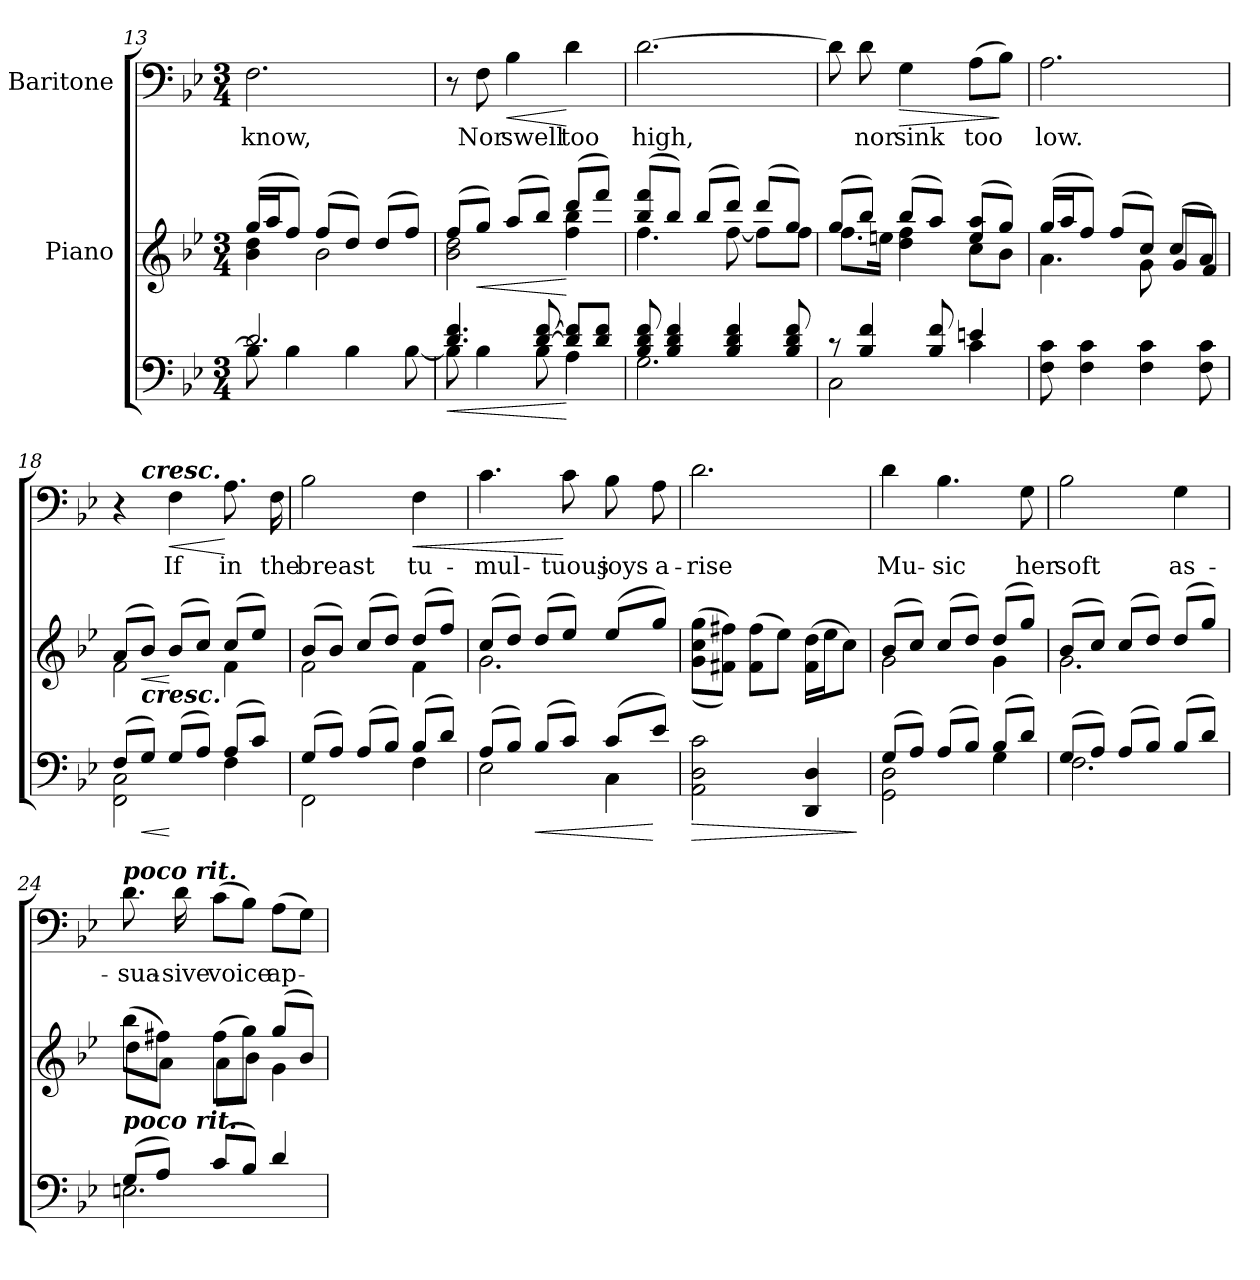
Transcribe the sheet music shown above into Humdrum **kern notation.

**kern	**dynam	**kern	**dynam	**kern	**text	**dynam
*part3	*part3	*part2	*part2	*part1	*part1	*part1
*staff3	*staff3	*staff2	*staff2	*staff1	*staff1	*staff1
*	*	*I"Piano	*	*I"Baritone	*	*
*clefF4	*	*clefG2	*	*clefF4	*	*
*k[b-e-]	*	*k[b-e-]	*	*k[b-e-]	*	*
*B-:	*	*B-:	*	*B-:	*	*
*M3/4	*	*M3/4	*	*M3/4	*	*
=13	=13	=13	=13	=13	=13	=13
*^	*	*^	*	*	*	*
!	!	!	!	!	!	!	!LO:LY:b:color=#000000	!
2.di/	8B-i\]	.	(16ggi/LL	4b-i\ 4ddi	.	2.Fi\	know,	.
.	.	.	16aai/J	.	.	.	.	.
.	4B-i\	.	8ffi/J)	.	.	.	.	.
.	.	.	(8ffi/L	2b-i\	.	.	.	.
.	4B-i\	.	8ddi/J)	.	.	.	.	.
.	.	.	(8ddi/L	.	.	.	.	.
.	[8B-i\	.	8ffi/J)	.	.	.	.	.
=14	=14	=14	=14	=14	=14	=14	=14	=14
!	!	!LO:HP:b	!	!	!	!	!	!
4.di/ 4.fi	8B-i\]	<	(8ffi/L	2b-i\ 2ddi	.	8r	.	.
!	!	!	!	!	!LO:HP:b	!	!	!
!	!	!	!	!	!	!	!LO:LY:b:color=#000000	!
.	4B-i\	.	8ggi/J)	.	<	8Fi\	Nor	.
!	!	!	!	!	!	!	!LO:LY:b:color=#000000	!LO:HP:b
.	.	.	(8aai/L	.	.	4B-i\	swell	<
[8di/ [8fi	8B-i\	.	8bb-i/J)	.	.	.	.	.
!	!	!	!	!	!	!	!LO:LY:b:color=#000000	!
8di/] 8fi]L	4Ai\	[	(8dddi/L	4ffi\ 4bb-i	[	4di\	too	[
8di/ 8fiJ	.	.	8fffi/J)	.	.	.	.	.
=15	=15	=15	=15	=15	=15	=15	=15	=15
!	!	!	!	!	!	!	!LO:LY:b:color=#000000	!
8B-i/ 8di 8fi	2.Gi\	.	(8bb-i/ 8fffiL	4.ffi\	.	[2.di\	high,	.
4B-i/ 4di 4fi	.	.	8bb-i/J)	.	.	.	.	.
.	.	.	(8bb-i/L	.	.	.	.	.
4B-i/ 4di 4fi	.	.	8dddi/J)	[8ffi\	.	.	.	.
.	.	.	(8dddi/L	8ffi\L]	.	.	.	.
8B-i/ 8di 8fi	.	.	8ggi/J)	8ffi\J	.	.	.	.
=16	=16	=16	=16	=16	=16	=16	=16	=16
8r	2Ci\	.	(8ggi/L	8.ffi\L	.	8di\]	.	.
!	!	!	!	!	!	!	!LO:LY:b:color=#000000	!
4B-i/ 4fi	.	.	8bb-i/J)	.	.	8di\	nor	.
.	.	.	.	16eeni\Jk	.	.	.	.
!	!	!	!	!	!	!	!LO:LY:b:color=#000000	!LO:HP:b
.	.	.	(8bb-i/L	4ddi\ 4ffi	.	4Gi\	sink	>
8B-i/ 8fi	.	.	8aai/J)	.	.	.	.	.
!	!	!	!	!	!	!	!LO:LY:b:color=#000000	!
4eni/	4ci\	.	(8eei/ 8aaiL	8cci\L	.	(8Ai\L	too	.
.	.	.	8ggi/J)	8b-i\J	.	8B-i\J)	.	]
*v	*v	*	*	*	*	*	*	*
!!LO:PB:g=z
=17	=17	=17	=17	=17	=17	=17	=17
!	!	!	!	!	!	!LO:LY:b:color=#000000	!
8Fi\ 8ci	.	(16ggi/LL	4.ai\	.	2.Ai\	low.	.
.	.	16aai/J	.	.	.	.	.
4Fi\ 4ci	.	8ffi/J)	.	.	.	.	.
.	.	(8ffi/L	.	.	.	.	.
4Fi\ 4ci	.	8cci/J)	8gi\	.	.	.	.
.	.	(8cci/L	8gi/L	.	.	.	.
8Fi\ 8ci	.	8ai/J)	8fi/J	.	.	.	.
=18	=18	=18	=18	=18	=18	=18	=18
*^	*	*	*	*	*^	*	*
(8Fi/L	2FFi\ 2Ci	.	(8ai/L	2fi\	.	4r	8ryy	.	.
!	!	!	!	!	!	!	!LO:TX:a:Bi:t=cresc.	!	!
!LO:TX:a:Bi:t=cresc.	!	!	!	!	!	!	!	!	!
!	!	!LO:HP:b	!	!	!LO:HP:b	!	!	!	!
8Gi/J)	.	<	8b-i/J)	.	<	.	2ryy	.	.
!	!	!	!	!	!	!	!	!LO:LY:b:color=#000000	!LO:HP:b
(8Gi/L	.	[	(8b-i/L	.	[	4Fi\	.	If	<
8Ai/J)	.	.	8cci/J)	.	.	.	.	.	.
!	!	!	!	!	!	!	!	!LO:LY:b:color=#000000	!
(8Ai/L	4Fi\	.	(8cci/L	4fi\	.	8.Ai\	.	in	[
8ci/J)	.	.	8ee-i/J)	.	.	.	8ryy	.	.
!	!	!	!	!	!	!	!	!LO:LY:b:color=#000000	!
.	.	.	.	.	.	16Fi\	.	the	.
*	*	*	*	*	*	*v	*v	*	*
=19	=19	=19	=19	=19	=19	=19	=19	=19
*	*	*	*	*	*	*^	*	*
!	!	!	!	!	!	!	!	!LO:LY:b:color=#000000	!
*	*	*	*	*	*	*v	*v	*	*
(8Gi/L	2FFi\	.	(8b-i/L	2fi\	.	2B-i\	breast	.
8Ai/J)	.	.	8b-i/J)	.	.	.	.	.
(8Ai/L	.	.	(8cci/L	.	.	.	.	.
8B-i/J)	.	.	8ddi/J)	.	.	.	.	.
!	!	!	!	!	!	!	!LO:LY:b:color=#000000	!LO:HP:b
(8B-i/L	4Fi\	.	(8ddi/L	4fi\	.	4Fi\	tu-	<
8di/J)	.	.	8ffi/J)	.	.	.	.	.
=20	=20	=20	=20	=20	=20	=20	=20	=20
!	!	!	!	!	!	!	!LO:LY:b:color=#000000	!
(8Ai/L	2E-i\	.	(8cci/L	2.gi\	.	4.ci\	-mul-	.
8B-i/J)	.	.	8ddi/J)	.	.	.	.	.
!	!	!LO:HP:b	!	!	!	!	!	!
(8B-i/L	.	<	(8ddi/L	.	.	.	.	.
!	!	!	!	!	!	!	!LO:LY:b:color=#000000	!
8ci/J)	.	.	8ee-i/J)	.	.	8ci\	-tuous	[
!	!	!	!	!	!	!	!LO:LY:b:color=#000000	!
(8ci/L	4Ci\	.	(8ee-i/L	.	.	8B-i\	joys	.
!	!	!	!	!	!	!	!LO:LY:b:color=#000000	!
8e-i/J)	.	[	8ggi/J)	.	.	8Ai\	a-	.
*v	*v	*	*	*	*	*	*	*
*	*	*v	*v	*	*	*	*
=21	=21	=21	=21	=21	=21	=21
!	!LO:HP:b	!	!	!	!	!
!	!	!	!	!	!LO:LY:b:color=#000000	!
2AAi\ 2Di 2ci	>	((8gi\ 8cci 8ggiL	.	2.di\	-rise	.
.	.	8f#Xi\ 8ff#XiJ))	.	.	.	.
.	.	(8f#i\ 8ff#iL	.	.	.	.
.	.	8ee-i\J)	.	.	.	.
4DDi/ 4Di	.	(16f#i\ 16ddiLL	.	.	.	.
.	.	16ee-i\J	.	.	.	.
.	.	8cci\J)	.	.	.	.
.	]	.	.	.	.	.
!!LO:LB:g=z
=22	=22	=22	=22	=22	=22	=22
*^	*	*^	*	*	*	*
!	!	!	!	!	!	!	!LO:LY:b:color=#000000	!
(8Gi/L	2GGi\ 2Di	.	(8b-i/L	2gi\	.	4di\	Mu-	.
8Ai/J)	.	.	8cci/J)	.	.	.	.	.
!	!	!	!	!	!	!	!LO:LY:b:color=#000000	!
(8Ai/L	.	.	(8cci/L	.	.	4.B-i\	-sic	.
8B-i/J)	.	.	8ddi/J)	.	.	.	.	.
(8B-i/L	4Gi\	.	(8ddi/L	4gi\	.	.	.	.
!	!	!	!	!	!	!	!LO:LY:b:color=#000000	!
8di/J)	.	.	8ggi/J)	.	.	8Gi\	her	.
=23	=23	=23	=23	=23	=23	=23	=23	=23
!	!	!	!	!	!	!	!LO:LY:b:color=#000000	!
(8Gi/L	2.Fi\	.	(8b-i/L	2.gi\	.	2B-i\	soft	.
8Ai/J)	.	.	8cci/J)	.	.	.	.	.
(8Ai/L	.	.	(8cci/L	.	.	.	.	.
8B-i/J)	.	.	8ddi/J)	.	.	.	.	.
!	!	!	!	!	!	!	!LO:LY:b:color=#000000	!
(8B-i/L	.	.	(8ddi/L	.	.	4Gi\	as-	.
8di/J)	.	.	8ggi/J)	.	.	.	.	.
=24	=24	=24	=24	=24	=24	=24	=24	=24
!	!	!	!	!	!	!LO:TX:a:Bi:t=poco rit.	!	!
!LO:TX:a:Bi:t=poco rit.	!	!	!	!	!	!	!	!
!	!	!	!	!	!	!	!LO:LY:b:color=#000000	!
(8Gi/L	2.Eni\	.	(8bb-i\L	8ddi\L	.	8.di\	-sua-	.
8Ai/J)	.	.	8ff#Xi\J)	8ai\J	.	.	.	.
!	!	!	!	!	!	!	!LO:LY:b:color=#000000	!
.	.	.	.	.	.	16di\	-sive	.
!	!	!	!	!	!	!	!LO:LY:b:color=#000000	!
(8ci/L	.	.	(8ff#i\L	8ai\L	.	(8ci\L	voice	.
8B-i/J)	.	.	8ggi\J)	8b-i\J	.	8B-i\J)	.	.
!	!	!	!	!	!	!	!LO:LY:b:color=#000000	!
4di/	.	.	(8ggi/L	4gi\	.	(8Ai\L	ap-	.
.	.	.	8b-i/J)	.	.	8Gi\J)	.	.
*v	*v	*	*	*	*	*	*	*
*	*	*v	*v	*	*	*	*
=	=	=	=	=	=	=
*-	*-	*-	*-	*-	*-	*-
